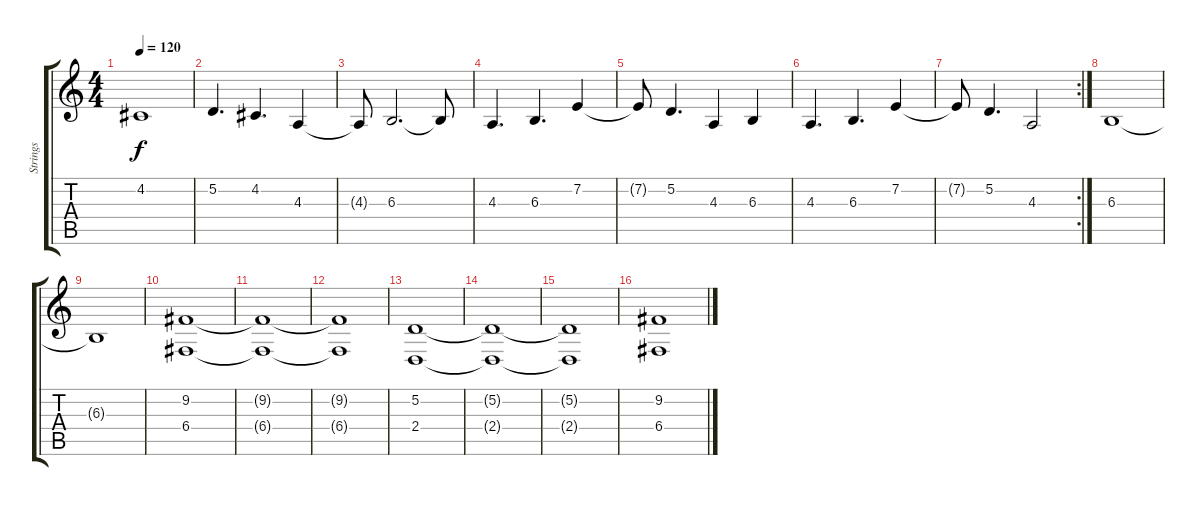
\track ("Strings" "Strings") {instrument violin}
\staff {score tabs}
\tuning (D4 A3 F3 C3 G2 C2) {hide}
\ts (4 4)
\tempo 120
\clef g2
\ks c
4.2{t}.1{dy f} |
5.2.4{d} 4.2.4{d} 4.3.4 |
4.3{t}.8 6.3.2{d} 6.3{t}.8 |
4.3.4{d} 6.3.4{d} 7.2.4 |
7.2{t}.8 5.2.4{d} 4.3.4 6.3.4 |
4.3.4{d} 6.3.4{d} 7.2.4 |
\rc 2
7.2{t}.8 5.2.4{d} 4.3.2 |
6.3.1 |
6.3{t}.1 |
(9.2 6.4).1 |
(9.2{t} 6.4{t}).1 |
(9.2{t} 6.4{t}).1 |
(5.2 2.4).1 |
(5.2{t} 2.4{t}).1 |
(5.2{t} 2.4{t}).1 |
(9.2 6.4).1
